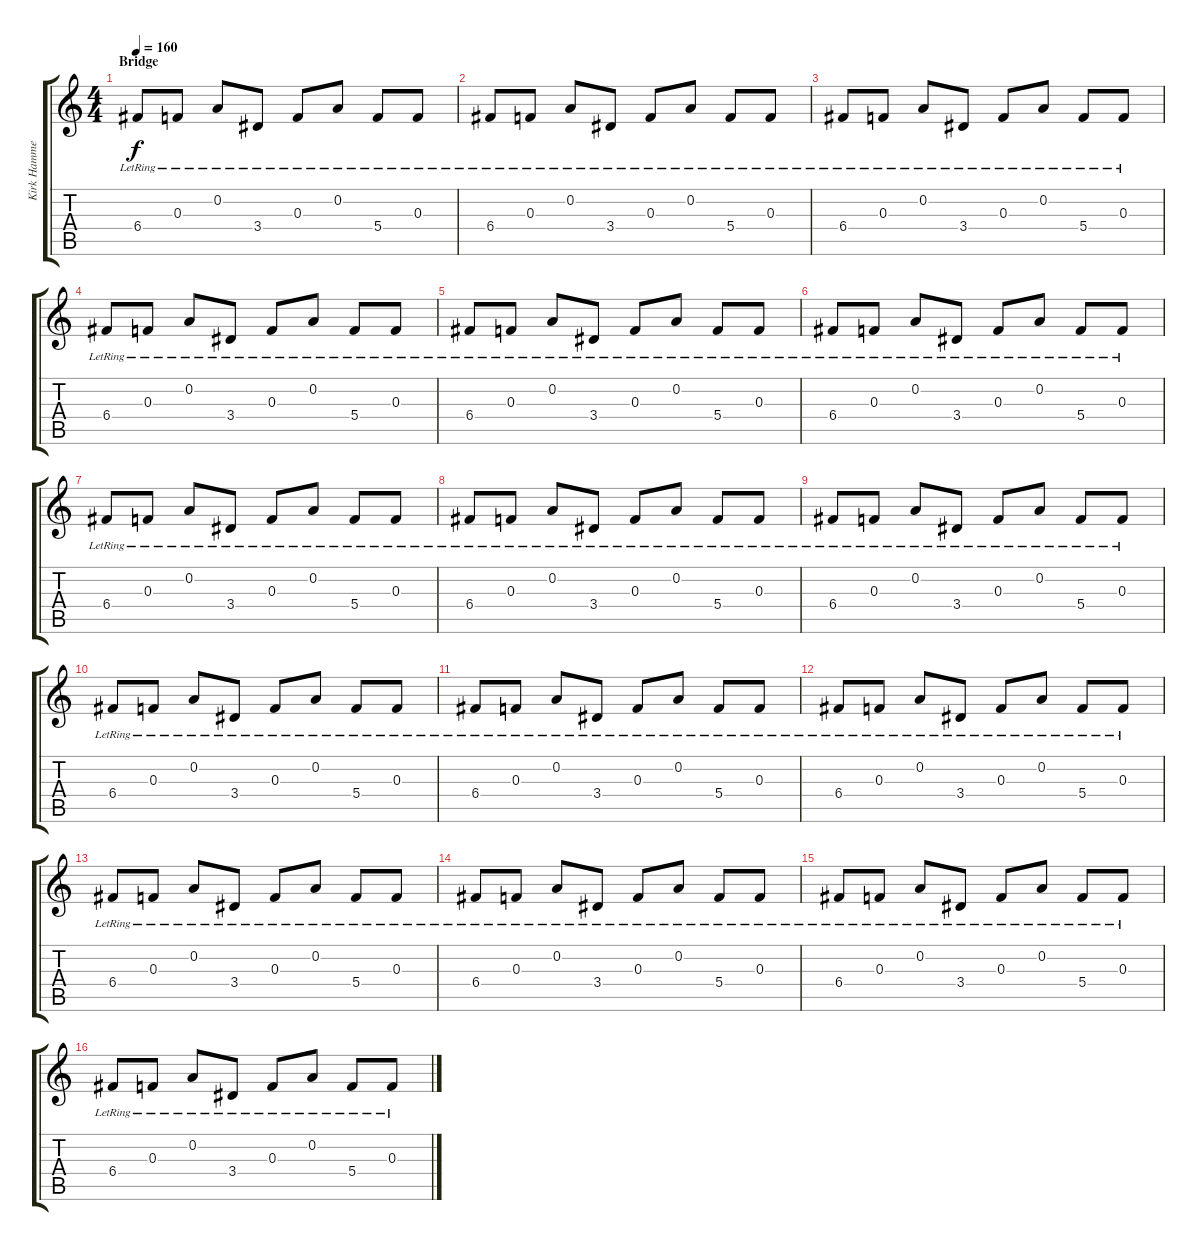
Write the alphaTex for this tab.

\track ("Kirk Hammet" "Kirk Hamme") {instrument overdrivenguitar}
\staff {score tabs}
\tuning (D4 A3 F3 C3 G2 C2) {hide}
\ts (4 4)
\section ("" "Bridge")
\tempo 160
\clef g2
\ks c
6.4{lr}.8{dy f volume 12 instrument electricguitarclean} 0.3{lr}.8 0.2{lr}.8 3.4{lr}.8 0.3{lr}.8 0.2{lr}.8 5.4{lr}.8 0.3{lr}.8 |
6.4{lr}.8 0.3{lr}.8 0.2{lr}.8 3.4{lr}.8 0.3{lr}.8 0.2{lr}.8 5.4{lr}.8 0.3{lr}.8 |
6.4{lr}.8 0.3{lr}.8 0.2{lr}.8 3.4{lr}.8 0.3{lr}.8 0.2{lr}.8 5.4{lr}.8 0.3{lr}.8 |
6.4{lr}.8 0.3{lr}.8 0.2{lr}.8 3.4{lr}.8 0.3{lr}.8 0.2{lr}.8 5.4{lr}.8 0.3{lr}.8 |
6.4{lr}.8 0.3{lr}.8 0.2{lr}.8 3.4{lr}.8 0.3{lr}.8 0.2{lr}.8 5.4{lr}.8 0.3{lr}.8 |
6.4{lr}.8 0.3{lr}.8 0.2{lr}.8 3.4{lr}.8 0.3{lr}.8 0.2{lr}.8 5.4{lr}.8 0.3{lr}.8 |
6.4{lr}.8 0.3{lr}.8 0.2{lr}.8 3.4{lr}.8 0.3{lr}.8 0.2{lr}.8 5.4{lr}.8 0.3{lr}.8 |
6.4{lr}.8 0.3{lr}.8 0.2{lr}.8 3.4{lr}.8 0.3{lr}.8 0.2{lr}.8 5.4{lr}.8 0.3{lr}.8 |
6.4{lr}.8 0.3{lr}.8 0.2{lr}.8 3.4{lr}.8 0.3{lr}.8 0.2{lr}.8 5.4{lr}.8 0.3{lr}.8 |
6.4{lr}.8 0.3{lr}.8 0.2{lr}.8 3.4{lr}.8 0.3{lr}.8 0.2{lr}.8 5.4{lr}.8 0.3{lr}.8 |
6.4{lr}.8 0.3{lr}.8 0.2{lr}.8 3.4{lr}.8 0.3{lr}.8 0.2{lr}.8 5.4{lr}.8 0.3{lr}.8 |
6.4{lr}.8 0.3{lr}.8 0.2{lr}.8 3.4{lr}.8 0.3{lr}.8 0.2{lr}.8 5.4{lr}.8 0.3{lr}.8 |
6.4{lr}.8 0.3{lr}.8 0.2{lr}.8 3.4{lr}.8 0.3{lr}.8 0.2{lr}.8 5.4{lr}.8 0.3{lr}.8 |
6.4{lr}.8 0.3{lr}.8 0.2{lr}.8 3.4{lr}.8 0.3{lr}.8 0.2{lr}.8 5.4{lr}.8 0.3{lr}.8 |
6.4{lr}.8 0.3{lr}.8 0.2{lr}.8 3.4{lr}.8 0.3{lr}.8 0.2{lr}.8 5.4{lr}.8 0.3{lr}.8 |
6.4{lr}.8 0.3{lr}.8 0.2{lr}.8 3.4{lr}.8 0.3{lr}.8 0.2{lr}.8 5.4{lr}.8 0.3{lr}.8
